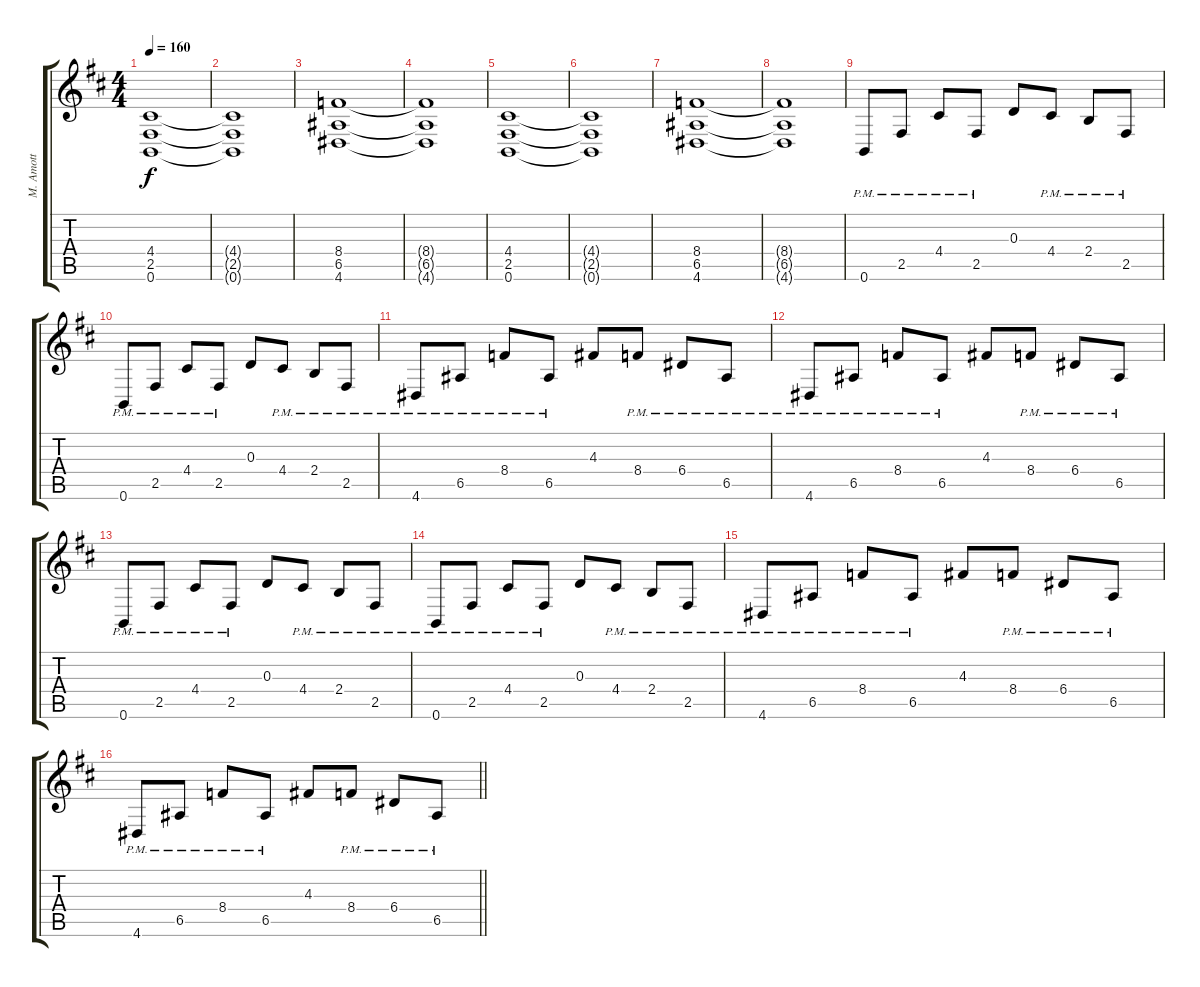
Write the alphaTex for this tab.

\track ("M. Amott" "M. Amott") {instrument distortionguitar}
\staff {score tabs}
\tuning (B3 Gb3 D3 A2 E2 B1) {hide}
\ts (4 4)
\tempo 160
\clef g2
\ks d
(4.4 2.5 0.6).1{dy f} |
(4.4{t} 2.5{t} 0.6{t}).1 |
(8.4 6.5 4.6).1 |
(8.4{t} 6.5{t} 4.6{t}).1 |
(4.4 2.5 0.6).1 |
(4.4{t} 2.5{t} 0.6{t}).1 |
(8.4 6.5 4.6).1 |
(8.4{t} 6.5{t} 4.6{t}).1 |
0.6{pm}.8 2.5{pm}.8 4.4{pm}.8 2.5{pm}.8 0.3.8 4.4{pm}.8 2.4{pm}.8 2.5{pm}.8 |
0.6{pm}.8 2.5{pm}.8 4.4{pm}.8 2.5{pm}.8 0.3.8 4.4{pm}.8 2.4{pm}.8 2.5{pm}.8 |
4.6{pm}.8 6.5{pm}.8 8.4{pm}.8 6.5{pm}.8 4.3.8 8.4{pm}.8 6.4{pm}.8 6.5{pm}.8 |
4.6{pm}.8 6.5{pm}.8 8.4{pm}.8 6.5{pm}.8 4.3.8 8.4{pm}.8 6.4{pm}.8 6.5{pm}.8 |
0.6{pm}.8 2.5{pm}.8 4.4{pm}.8 2.5{pm}.8 0.3.8 4.4{pm}.8 2.4{pm}.8 2.5{pm}.8 |
0.6{pm}.8 2.5{pm}.8 4.4{pm}.8 2.5{pm}.8 0.3.8 4.4{pm}.8 2.4{pm}.8 2.5{pm}.8 |
4.6{pm}.8 6.5{pm}.8 8.4{pm}.8 6.5{pm}.8 4.3.8 8.4{pm}.8 6.4{pm}.8 6.5{pm}.8 |
\barLineRight lightlight
4.6{pm}.8 6.5{pm}.8 8.4{pm}.8 6.5{pm}.8 4.3.8 8.4{pm}.8 6.4{pm}.8 6.5{pm}.8
